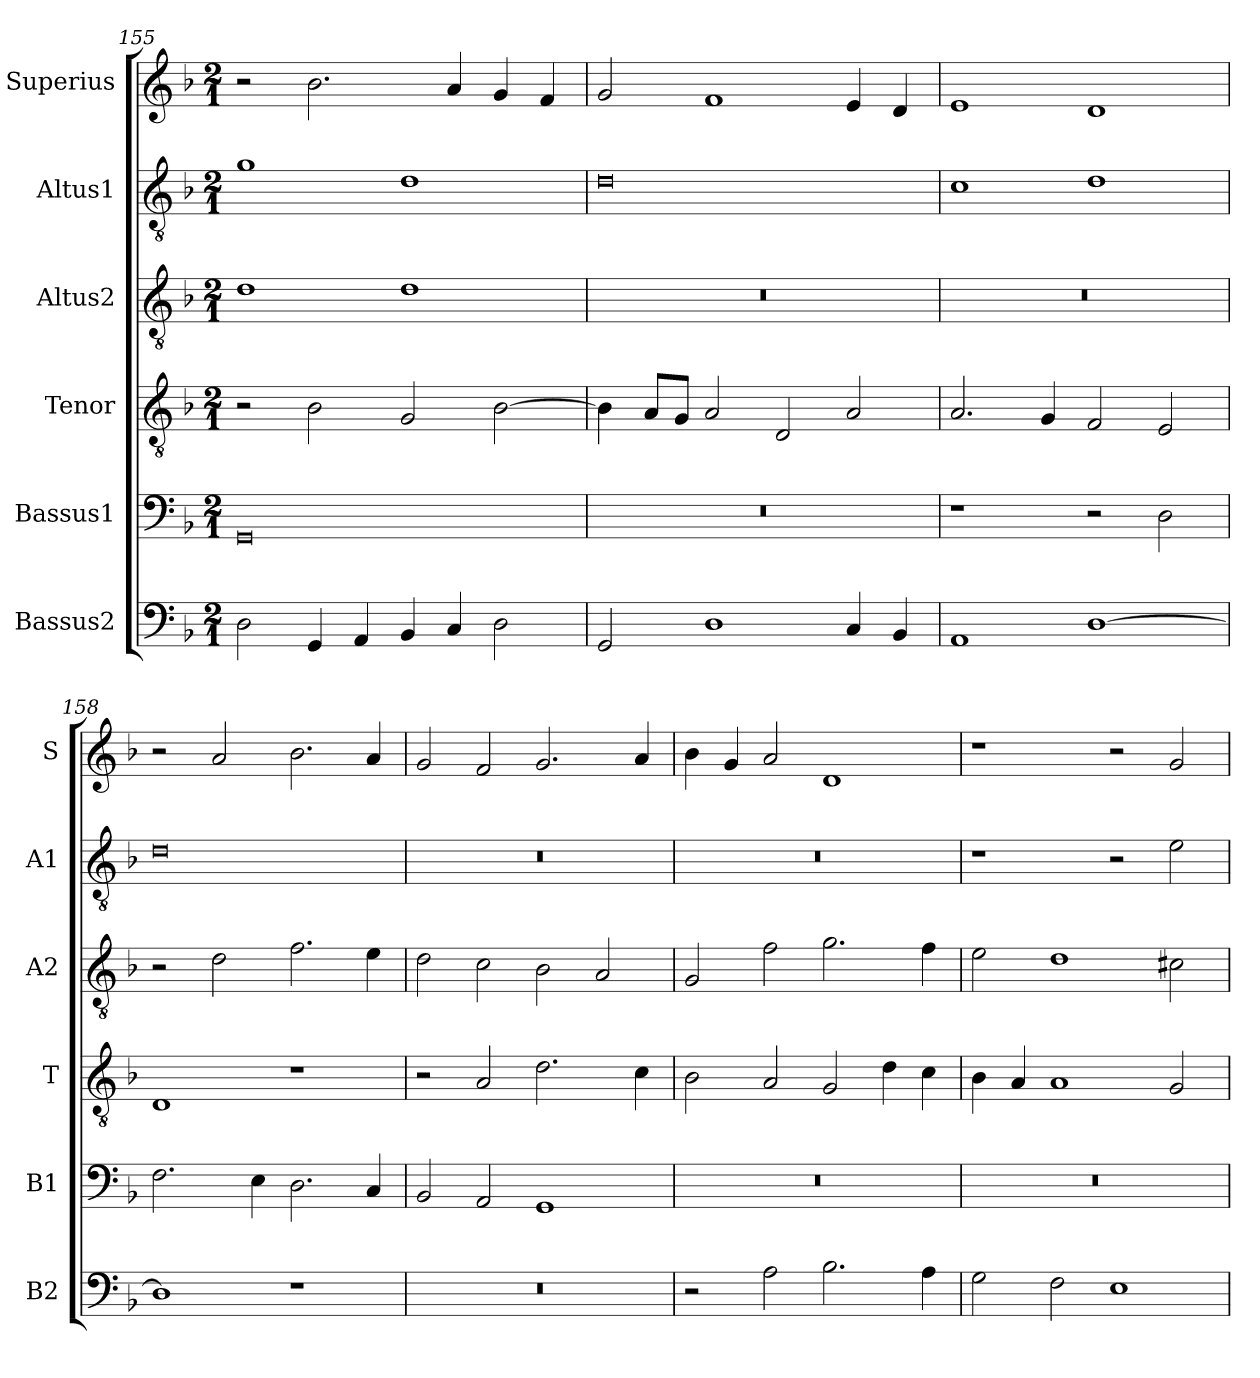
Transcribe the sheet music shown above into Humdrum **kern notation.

**kern	**kern	**kern	**kern	**kern	**kern
*part6	*part5	*part4	*part3	*part2	*part1
*staff6	*staff5	*staff4	*staff3	*staff2	*staff1
*I"Bassus2	*I"Bassus1	*I"Tenor	*I"Altus2	*I"Altus1	*I"Superius
*I'B2	*I'B1	*I'T	*I'A2	*I'A1	*I'S
*clefF4	*clefF4	*clefGv2	*clefGv2	*clefGv2	*clefG2
*k[b-]	*k[b-]	*k[b-]	*k[b-]	*k[b-]	*k[b-]
*M2/1	*M2/1	*M2/1	*M2/1	*M2/1	*M2/1
=155	=155	=155	=155	=155	=155
2D\	0GG	2r	1d	1g	2r
4GG/	.	2B-\	.	.	2.b-\
4AA/	.	.	.	.	.
4BB-/	.	2G/	1d	1d	.
4C/	.	.	.	.	4a/
2D\	.	[2B-\	.	.	4g/
.	.	.	.	.	4f/
=156	=156	=156	=156	=156	=156
2GG/	0r	4B-\]	0r	0d	2g/
.	.	8A/L	.	.	.
.	.	8G/J	.	.	.
1D	.	2A/	.	.	1f
.	.	2D/	.	.	.
4C/	.	2A/	.	.	4e/
4BB-/	.	.	.	.	4d/
=157	=157	=157	=157	=157	=157
1AA	1r	2.A/	0r	1c	1e
.	.	4G/	.	.	.
[1D	2r	2F/	.	1d	1d
.	2D\	2E/	.	.	.
=158	=158	=158	=158	=158	=158
1D]	2.F\	1D	2r	0d	2r
.	.	.	2d\	.	2a/
.	4E\	.	.	.	.
1r	2.D\	1r	2.f\	.	2.b-\
.	4C/	.	4e\	.	4a/
=159	=159	=159	=159	=159	=159
0r	2BB-/	2r	2d\	0r	2g/
.	2AA/	2A/	2c\	.	2f/
.	1GG	2.d\	2B-\	.	2.g/
.	.	.	2A/	.	.
.	.	4c\	.	.	4a/
=160	=160	=160	=160	=160	=160
2r	0r	2B-\	2G/	0r	4b-\
.	.	.	.	.	4g/
2A\	.	2A/	2f\	.	2a/
2.B-\	.	2G/	2.g\	.	1d
.	.	4d\	.	.	.
4A\	.	4c\	4f\	.	.
=161	=161	=161	=161	=161	=161
2G\	0r	4B-\	2e\	1r	1r
.	.	4A/	.	.	.
2F\	.	1A	1d	.	.
1E	.	.	.	2r	2r
.	.	2G/	2c#X\	2e\	2g/
=	=	=	=	=	=
*-	*-	*-	*-	*-	*-
